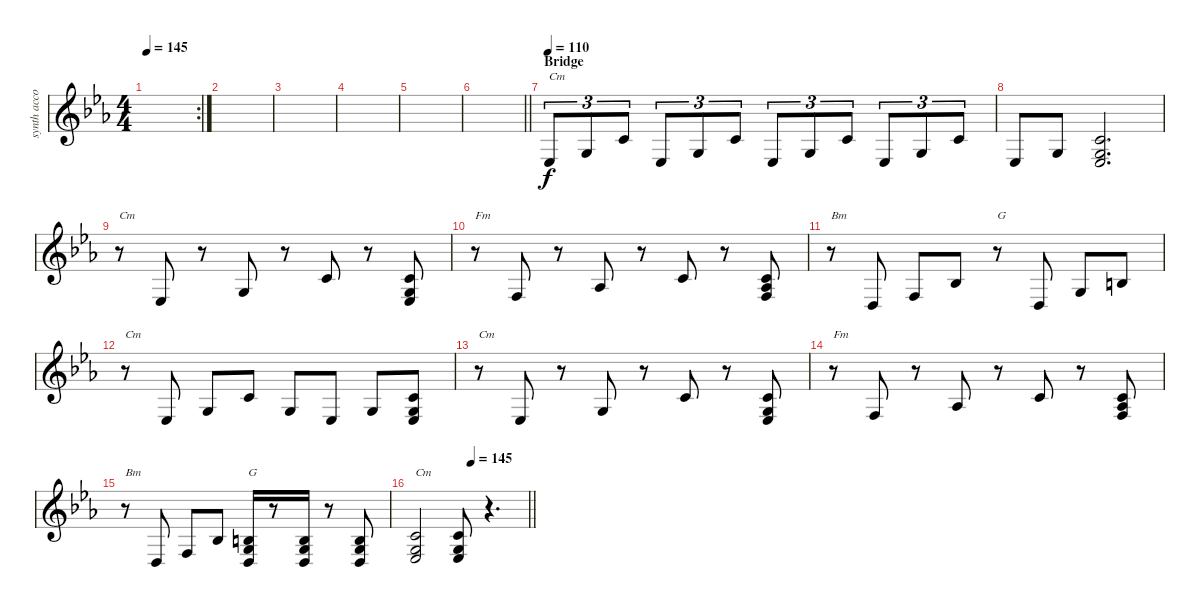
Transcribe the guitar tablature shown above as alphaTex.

\track ("synth accordion" "synth acco") {instrument accordion}
\staff {score}
\tuning (E4 B3 G3 D3 A2 E2) {hide}
\rc 2
\ts (4 4)
\tempo 145
\clef g2
\ks cminor
|
|
|
|
|
\barLineRight lightlight
|
\section ("" "Bridge")
\tempo 110
1.4.8{tu (3 2) txt "Cm" volume 13} 0.3.8{tu (3 2)} 1.2.8{tu (3 2)} 1.4.8{tu (3 2)} 0.3.8{tu (3 2)} 1.2.8{tu (3 2)} 1.4.8{tu (3 2)} 0.3.8{tu (3 2)} 1.2.8{tu (3 2)} 1.4.8{tu (3 2)} 0.3.8{tu (3 2)} 1.2.8{tu (3 2)} |
1.4.8 0.3.8 (1.2 0.3 1.4).2{d} |
r.8{txt "Cm"} 1.4.8 r.8 0.3.8 r.8 1.2.8 r.8 (1.2 0.3 1.4).8 |
r.8{txt "Fm"} 3.4.8 r.8 1.3.8 r.8 1.2.8 r.8 (1.2 1.3 3.4).8 |
r.8{txt "Bm"} 5.5.8 3.4.8 3.3.8 r.8{txt "G"} 0.4.8 0.3.8 0.2.8 |
r.8{txt "Cm"} 1.4.8 0.3.8 1.2.8 0.3.8 1.4.8 0.3.8 (1.2 0.3 1.4).8 |
r.8{txt "Cm"} 1.4.8 r.8 0.3.8 r.8 1.2.8 r.8 (1.2 0.3 1.4).8 |
r.8{txt "Fm"} 3.4.8 r.8 1.3.8 r.8 1.2.8 r.8 (1.2 1.3 3.4).8 |
r.8{txt "Bm"} 5.5.8 3.4.8 3.3.8 (0.2 0.3 0.4).16{txt "G"} r.8 (0.2 0.3 0.4).16 r.8 (0.2 0.3 0.4).8 |
\tempo (145 0.5)
\barLineRight lightlight
(1.2 0.3 1.4).2{txt "Cm"} (1.2 0.3 1.4).8 r.4{d}
